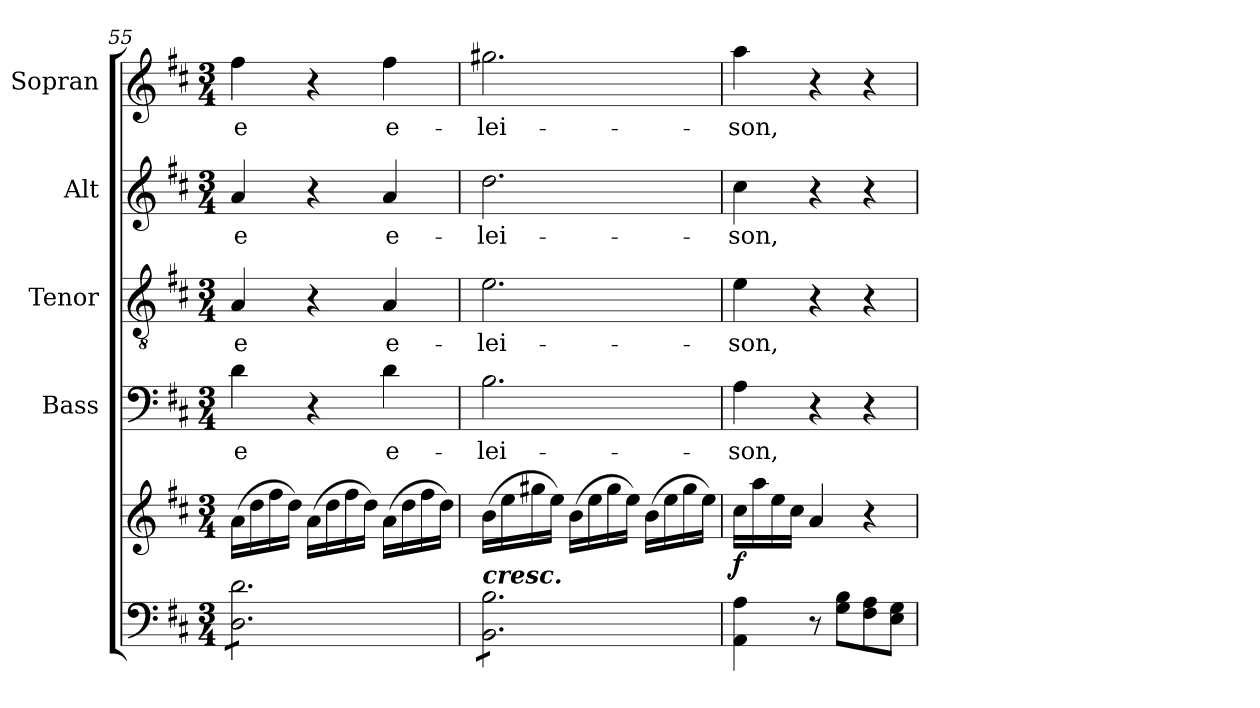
**kern	**kern	**dynam	**kern	**text	**kern	**text	**kern	**text	**kern	**text
*part5	*part5	*part5	*part4	*part4	*part3	*part3	*part2	*part2	*part1	*part1
*staff6	*staff5	*staff5/6	*staff4	*staff4	*staff3	*staff3	*staff2	*staff2	*staff1	*staff1
*	*	*	*I"Bass	*	*I"Tenor	*	*I"Alt	*	*I"Sopran	*
*	*	*	*I'B.	*	*I'T.	*	*I'A.	*	*I'S.	*
*clefF4	*clefG2	*	*clefF4	*	*clefGv2	*	*clefG2	*	*clefG2	*
*k[f#c#]	*k[f#c#]	*	*k[f#c#]	*	*k[f#c#]	*	*k[f#c#]	*	*k[f#c#]	*
*D:	*D:	*	*D:	*	*D:	*	*D:	*	*D:	*
*M3/4	*M3/4	*	*M3/4	*	*M3/4	*	*M3/4	*	*M3/4	*
=55	=55	=55	=55	=55	=55	=55	=55	=55	=55	=55
!	!	!	!	!LO:LY:b	!	!LO:LY:b	!	!LO:LY:b	!	!LO:LY:b
*tremolo	*	*	*	*	*	*	*	*	*	*
8D\ 8d\L	(>16a\LL	.	4d\	-e	4A/	-e	4a/	-e	4ff#\	-e
.	16dd\	.	.	.	.	.	.	.	.	.
8D\ 8d\	16ff#\	.	.	.	.	.	.	.	.	.
.	16dd\JJ)	.	.	.	.	.	.	.	.	.
8D\ 8d\	(>16a\LL	.	4r	.	4r	.	4r	.	4r	.
.	16dd\	.	.	.	.	.	.	.	.	.
8D\ 8d\	16ff#\	.	.	.	.	.	.	.	.	.
.	16dd\JJ)	.	.	.	.	.	.	.	.	.
!	!	!	!	!LO:LY:b	!	!LO:LY:b	!	!LO:LY:b	!	!LO:LY:b
8D\ 8d\	(>16a\LL	.	4d\	e-	4A/	e-	4a/	e-	4ff#\	e-
.	16dd\	.	.	.	.	.	.	.	.	.
8D\ 8d\J	16ff#\	.	.	.	.	.	.	.	.	.
.	16dd\JJ)	.	.	.	.	.	.	.	.	.
=56	=56	=56	=56	=56	=56	=56	=56	=56	=56	=56
!LO:TX:a:Bi:t=cresc.	!	!	!	!	!	!	!	!	!	!
!	!	!	!	!LO:LY:b	!	!LO:LY:b	!	!LO:LY:b	!	!LO:LY:b
8BB\ 8B\L	(>16b\LL	.	2.B\	-lei-	2.e\	-lei-	2.dd\	-lei-	2.gg#X\	-lei-
.	16ee\	.	.	.	.	.	.	.	.	.
8BB\ 8B\	16gg#X\	.	.	.	.	.	.	.	.	.
.	16ee\JJ)	.	.	.	.	.	.	.	.	.
8BB\ 8B\	(>16b\LL	.	.	.	.	.	.	.	.	.
.	16ee\	.	.	.	.	.	.	.	.	.
8BB\ 8B\	16gg#\	.	.	.	.	.	.	.	.	.
.	16ee\JJ)	.	.	.	.	.	.	.	.	.
8BB\ 8B\	(>16b\LL	.	.	.	.	.	.	.	.	.
.	16ee\	.	.	.	.	.	.	.	.	.
8BB\ 8B\J	16gg#\	.	.	.	.	.	.	.	.	.
*Xtremolo	*	*	*	*	*	*	*	*	*	*
.	16ee\JJ)	.	.	.	.	.	.	.	.	.
=57	=57	=57	=57	=57	=57	=57	=57	=57	=57	=57
!	!	!LO:DY:b	!	!LO:LY:b	!	!LO:LY:b	!	!LO:LY:b	!	!LO:LY:b
4AA\ 4A\	16cc#\LL	f	4A\	-son,	4e\	-son,	4cc#\	-son,	4aa\	-son,
.	16aa\	.	.	.	.	.	.	.	.	.
.	16ee\	.	.	.	.	.	.	.	.	.
.	16cc#\JJ	.	.	.	.	.	.	.	.	.
8r	4a/	.	4r	.	4r	.	4r	.	4r	.
8G\ 8B\L	.	.	.	.	.	.	.	.	.	.
8F#\ 8A\	4r	.	4r	.	4r	.	4r	.	4r	.
8E\ 8G\J	.	.	.	.	.	.	.	.	.	.
=	=	=	=	=	=	=	=	=	=	=
*-	*-	*-	*-	*-	*-	*-	*-	*-	*-	*-
